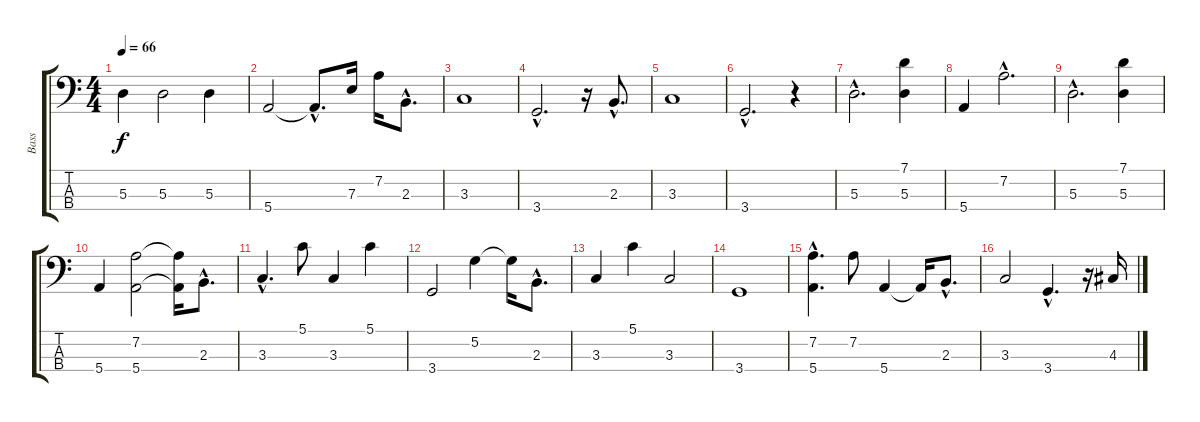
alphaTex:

\track ("Bass" "Bass") {instrument electricbasspick}
\staff {score tabs}
\tuning (G2 D2 A1 E1) {hide}
\ts (4 4)
\tempo 66
\clef f4
\ks c
5.3.4{dy f} 5.3.2 5.3.4 |
5.4.2 5.4{hac t}.8{d} 7.3.16 7.2.16 2.3{hac}.8{d} |
3.3.1 |
3.4{hac}.2{d} r.16 2.3{hac}.8{d} |
3.3.1 |
3.4{hac}.2{d} r.4 |
5.3{hac}.2{d} (7.1 5.3).4 |
5.4.4 7.2{hac}.2{d} |
5.3{hac}.2{d} (7.1 5.3).4 |
5.4.4 (7.2 5.4).2 (7.2{t} 5.4{t}).16 2.3{hac}.8{d} |
3.3{hac}.4{d} 5.1.8 3.3.4 5.1.4 |
3.4.2 5.2.4 5.2{t}.16 2.3{hac}.8{d} |
3.3.4 5.1.4 3.3.2 |
3.4.1 |
(7.2{hac} 5.4{hac}).4{d} 7.2.8 5.4.4 5.4{t}.16 2.3{hac}.8{d} |
3.3.2 3.4{hac}.4{d} r.16 4.3.16
